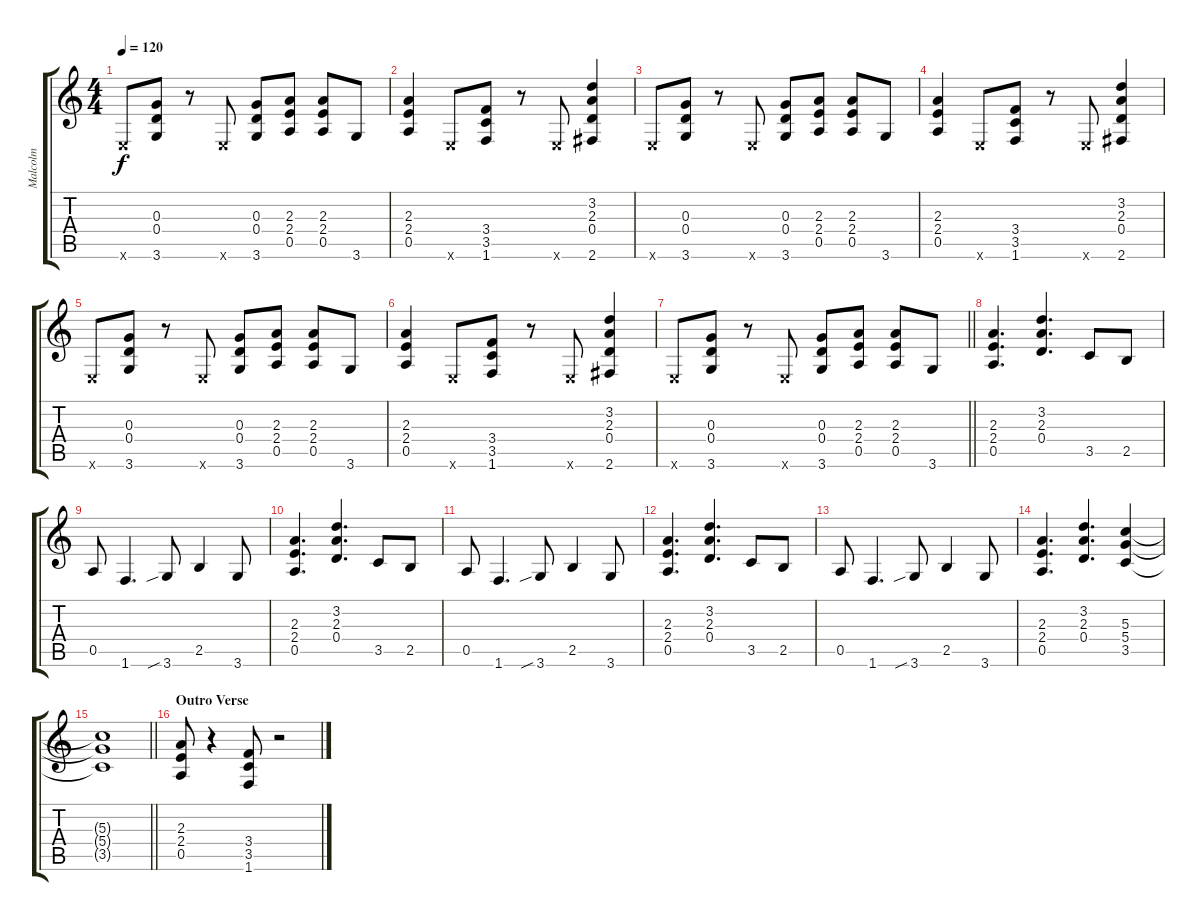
\track ("Malcolm" "Malcolm") {instrument overdrivenguitar}
\staff {score tabs}
\tuning (E4 B3 G3 D3 A2 E2) {hide}
\ts (4 4)
\tempo 120
\clef g2
\ks c
0.6{x}.8{dy f} (0.3 0.4 3.6).8 r.8 0.6{x}.8 (0.3 0.4 3.6).8 (2.3 2.4 0.5).8 (2.3 2.4 0.5).8 3.6.8 |
(2.3 2.4 0.5).4 0.6{x}.8 (3.4 3.5 1.6).8 r.8 0.6{x}.8 (3.2 2.3 0.4 2.6).4 |
0.6{x}.8 (0.3 0.4 3.6).8 r.8 0.6{x}.8 (0.3 0.4 3.6).8 (2.3 2.4 0.5).8 (2.3 2.4 0.5).8 3.6.8 |
(2.3 2.4 0.5).4 0.6{x}.8 (3.4 3.5 1.6).8 r.8 0.6{x}.8 (3.2 2.3 0.4 2.6).4 |
0.6{x}.8 (0.3 0.4 3.6).8 r.8 0.6{x}.8 (0.3 0.4 3.6).8 (2.3 2.4 0.5).8 (2.3 2.4 0.5).8 3.6.8 |
(2.3 2.4 0.5).4 0.6{x}.8 (3.4 3.5 1.6).8 r.8 0.6{x}.8 (3.2 2.3 0.4 2.6).4 |
\barLineRight lightlight
0.6{x}.8 (0.3 0.4 3.6).8 r.8 0.6{x}.8 (0.3 0.4 3.6).8 (2.3 2.4 0.5).8 (2.3 2.4 0.5).8 3.6.8 |
\section ("" "")
(2.3 2.4 0.5).4{d} (3.2 2.3 0.4).4{d} 3.5.8 2.5.8 |
0.5.8 1.6.4{d} 3.6{sib}.8 2.5.4 3.6.8 |
(2.3 2.4 0.5).4{d} (3.2 2.3 0.4).4{d} 3.5.8 2.5.8 |
0.5.8 1.6.4{d} 3.6{sib}.8 2.5.4 3.6.8 |
(2.3 2.4 0.5).4{d} (3.2 2.3 0.4).4{d} 3.5.8 2.5.8 |
0.5.8 1.6.4{d} 3.6{sib}.8 2.5.4 3.6.8 |
(2.3 2.4 0.5).4{d} (3.2 2.3 0.4).4{d} (5.3 5.4 3.5).4 |
\barLineRight lightlight
(5.3{t} 5.4{t} 3.5{t}).1 |
\section ("" "Outro Verse")
(2.3 2.4 0.5).8 r.4 (3.4 3.5 1.6).8 r.2
